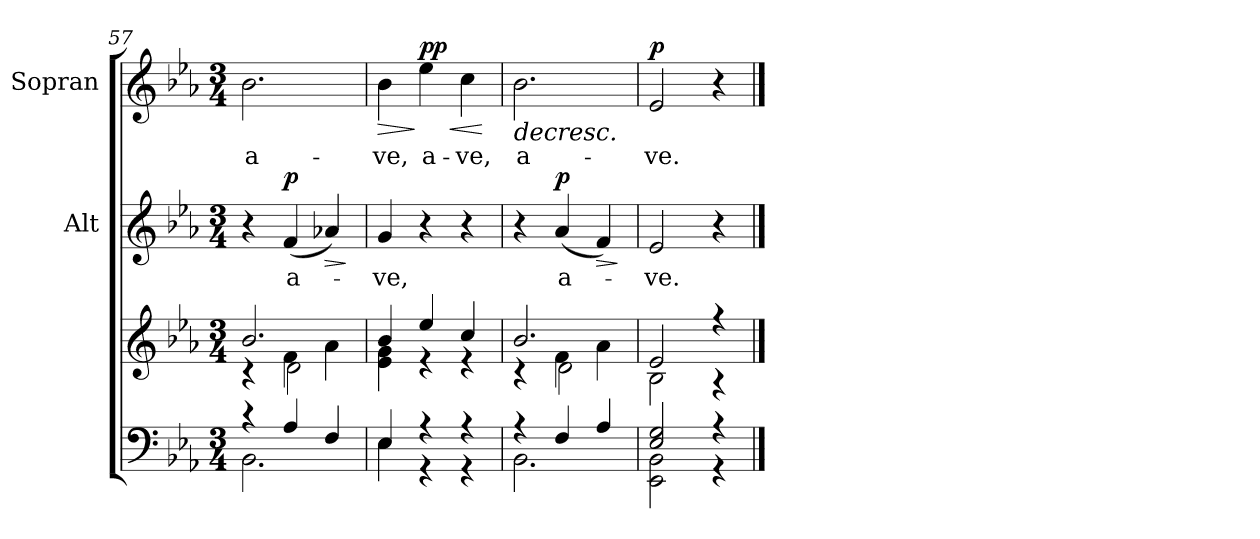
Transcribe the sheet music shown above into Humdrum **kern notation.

**kern	**kern	**kern	**text	**dynam	**kern	**text	**dynam
*part3	*part3	*part2	*part2	*part2	*part1	*part1	*part1
*staff4	*staff3	*staff2	*staff2	*staff2	*staff1	*staff1	*staff1
*	*	*I"Alt	*	*	*I"Sopran	*	*
*	*	*I'A.	*	*	*I'S.	*	*
*clefF4	*clefG2	*clefG2	*	*	*clefG2	*	*
*k[b-e-a-]	*k[b-e-a-]	*k[b-e-a-]	*	*	*k[b-e-a-]	*	*
*E-:	*E-:	*E-:	*	*	*E-:	*	*
*M3/4	*M3/4	*M3/4	*	*	*M3/4	*	*
=57	=57	=57	=57	=57	=57	=57	=57
*^	*^	*	*	*	*	*	*
*	*	*	*^	*	*	*	*	*	*
!	!	!	!	!	!	!	!	!	!LO:LY:b	!
4rB	2.BB-\	2.b-/	4rc	4ryy	4r	.	.	2.b-\	a-	.
!	!	!	!	!	!	!LO:LY:b	!LO:DY:a	!	!	!
4A-/	.	.	4f\	2d\	(<4f/	a-	p	.	.	.
!	!	!	!	!	!	!	!LO:HP:b	!	!	!
4F/	.	.	4a-\	.	4a-X/)	.	>	.	.	.
*v	*v	*	*	*	*	*	*	*	*	*
*	*v	*v	*v	*	*	*	*	*	*
.	.	.	.	]	.	.	.
=58	=58	=58	=58	=58	=58	=58	=58
*^	*^	*	*	*	*	*	*
!	!	!	!	!	!LO:LY:b	!	!	!LO:LY:b	!LO:HP:b
4E-/	4E-\	4b-/	4e-\ 4g\	4g/	-ve,	.	4b-\	-ve,	>
!	!	!	!	!	!	!	!	!LO:LY:b	!LO:HP:n=1:b
!	!	!	!	!	!	!	!	!	!LO:DY:n=1:a
4r	4r	4ee-/	4re	4r	.	.	4ee-\	a-	] < pp
!	!	!	!	!	!	!	!	!LO:LY:b	!
4r	4r	4cc/	4re	4r	.	.	4cc\	-ve,	.
*v	*v	*	*	*	*	*	*	*	*
*	*v	*v	*	*	*	*	*	*
.	.	.	.	.	.	.	[
=59	=59	=59	=59	=59	=59	=59	=59
*^	*^	*	*	*	*	*	*
*	*	*	*^	*	*	*	*	*	*
!	!	!	!	!	!	!	!	!	!LO:LY:b	!LO:HP:b
4rG	2.BB-\	2.b-/	4rc	4ryy	4r	.	.	2.b-\	a-	>
!	!	!	!	!	!	!LO:LY:b	!LO:DY:a	!	!	!
4F/	.	.	4f\	2d\	(<4a-/	a-	p	.	.	.
!	!	!	!	!	!	!	!LO:HP:b	!	!	!
4A-/	.	.	4a-\	.	4f/)	.	>	.	.	.
*v	*v	*	*	*	*	*	*	*	*	*
*	*v	*v	*v	*	*	*	*	*	*
.	.	.	.	]	.	.	.
=60	=60	=60	=60	=60	=60	=60	=60
*^	*^	*	*	*	*	*	*
!	!	!	!	!	!LO:LY:b	!	!	!LO:LY:b	!LO:DY:a
2E-/ 2G/	2EE-\ 2BB-\	2e-/	2B-\	2e-/	-ve.	.	2e-/	-ve.	p
4r	4r	4r	4r	4r	.	.	4r	.	]
*v	*v	*	*	*	*	*	*	*	*
*	*v	*v	*	*	*	*	*	*
==	==	==	==	==	==	==	==
*-	*-	*-	*-	*-	*-	*-	*-
